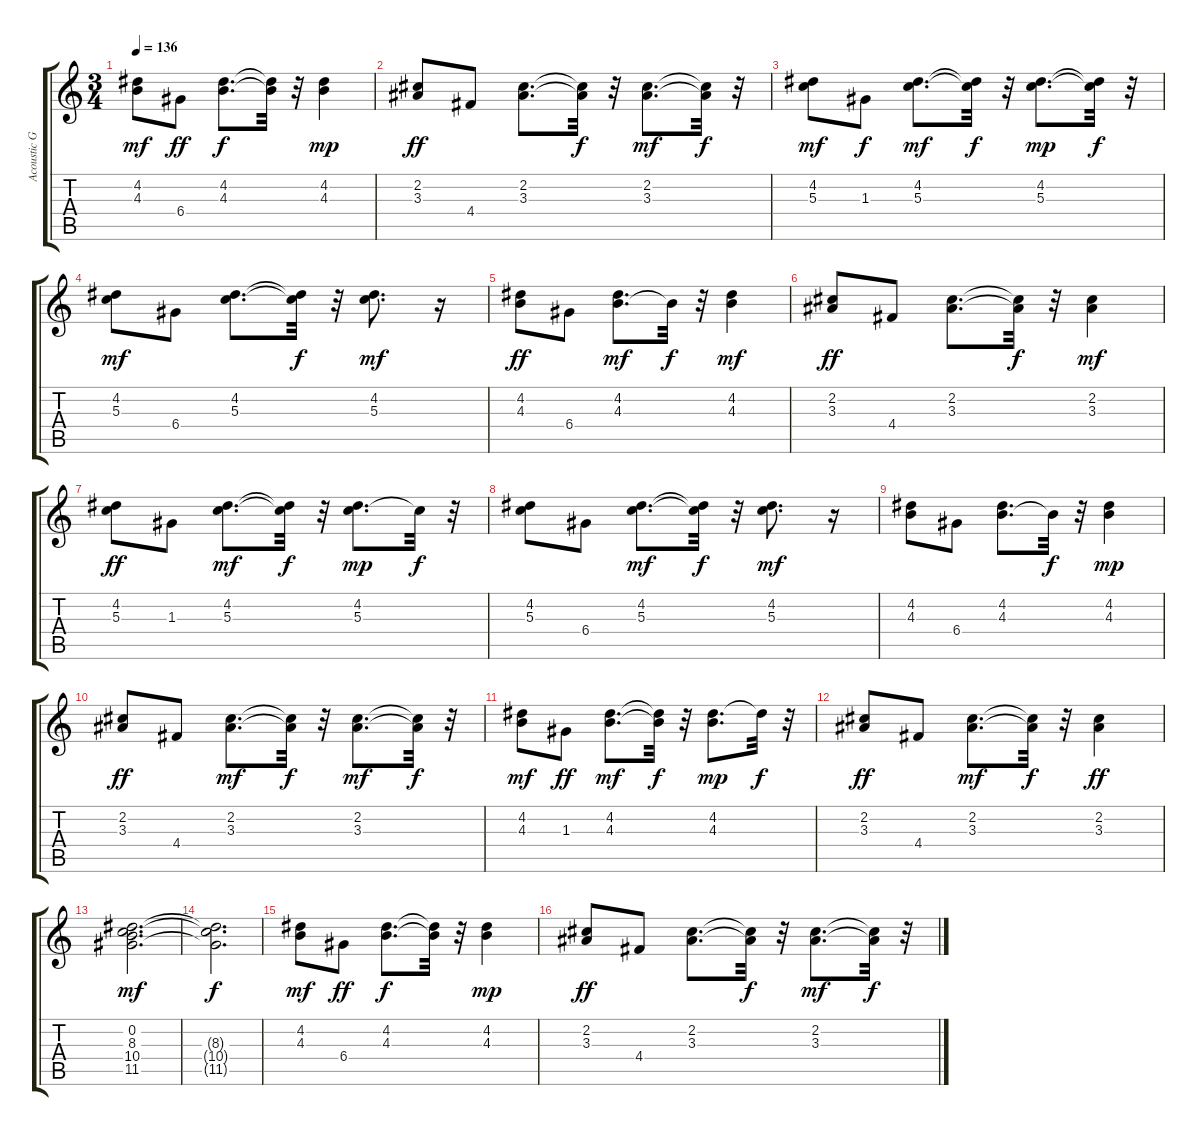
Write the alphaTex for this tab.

\track ("Acoustic Guitar" "Acoustic G") {instrument acousticguitarsteel}
\staff {score tabs}
\tuning (E4 B3 G3 D3 A2 E2) {hide}
\ts (3 4)
\tempo 136
\clef g2
\ks c
(4.2 4.3).8{dy mf} 6.4.8{dy ff} (4.2 4.3).8{d dy f} (4.2{t} 4.3{t}).32 r.32 (4.2 4.3).4{dy mp} |
(2.2 3.3).8{dy ff} 4.4.8 (2.2 3.3).8{d} (2.2{t} 3.3{t}).32{dy f} r.32 (2.2 3.3).8{d dy mf} (2.2{t} 3.3{t}).32{dy f} r.32 |
(4.2 5.3).8{dy mf} 1.3.8{dy f} (4.2 5.3).8{d dy mf} (4.2{t} 5.3{t}).32{dy f} r.32 (4.2 5.3).8{d dy mp} (4.2{t} 5.3{t}).32{dy f} r.32 |
(4.2 5.3).8{dy mf} 6.4.8 (4.2 5.3).8{d} (4.2{t} 5.3{t}).32{dy f} r.32 (4.2 5.3).8{d dy mf} r.16 |
(4.2 4.3).8{dy ff} 6.4.8 (4.2 4.3).8{d dy mf} 4.3{t}.32{dy f} r.32 (4.2 4.3).4{dy mf} |
(2.2 3.3).8{dy ff} 4.4.8 (2.2 3.3).8{d} (2.2{t} 3.3{t}).32{dy f} r.32 (2.2 3.3).4{dy mf} |
(4.2 5.3).8{dy ff} 1.3.8 (4.2 5.3).8{d dy mf} (4.2{t} 5.3{t}).32{dy f} r.32 (4.2 5.3).8{d dy mp} 5.3{t}.32{dy f} r.32 |
(4.2 5.3).8 6.4.8 (4.2 5.3).8{d dy mf} (4.2{t} 5.3{t}).32{dy f} r.32 (4.2 5.3).8{d dy mf} r.16 |
(4.2 4.3).8 6.4.8 (4.2 4.3).8{d} 4.3{t}.32{dy f} r.32 (4.2 4.3).4{dy mp} |
(2.2 3.3).8{dy ff} 4.4.8 (2.2 3.3).8{d dy mf} (2.2{t} 3.3{t}).32{dy f} r.32 (2.2 3.3).8{d dy mf} (2.2{t} 3.3{t}).32{dy f} r.32 |
(4.2 4.3).8{dy mf} 1.3.8{dy ff} (4.2 4.3).8{d dy mf} (4.2{t} 4.3{t}).32{dy f} r.32 (4.2 4.3).8{d dy mp} 4.2{t}.32{dy f} r.32 |
(2.2 3.3).8{dy ff} 4.4.8 (2.2 3.3).8{d dy mf} (2.2{t} 3.3{t}).32{dy f} r.32 (2.2 3.3).4{dy ff} |
(0.2 8.3 10.4 11.5).2{d dy mf} |
(8.3{t} 10.4{t} 11.5{t}).2{d dy f} |
(4.2 4.3).8{dy mf} 6.4.8{dy ff} (4.2 4.3).8{d dy f} (4.2{t} 4.3{t}).32 r.32 (4.2 4.3).4{dy mp} |
(2.2 3.3).8{dy ff} 4.4.8 (2.2 3.3).8{d} (2.2{t} 3.3{t}).32{dy f} r.32 (2.2 3.3).8{d dy mf} (2.2{t} 3.3{t}).32{dy f} r.32
